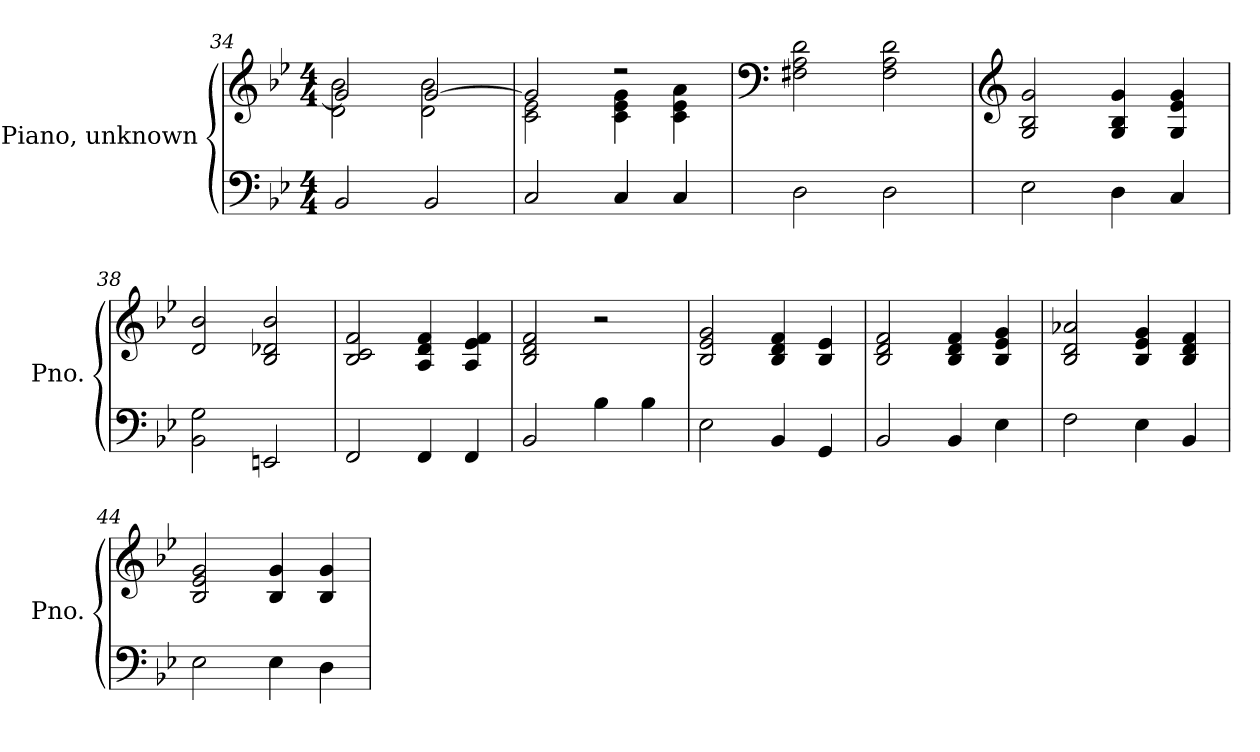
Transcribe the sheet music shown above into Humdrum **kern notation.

**kern	**kern
*part1	*part1
*staff2	*staff1
*I"Piano, unknown	*
*I'Pno.	*
*clefF4	*clefG2
*k[b-e-]	*k[b-e-]
*M4/4	*M4/4
=34	=34
*	*^
2BB-/	2g/]	2d\ 2b-\
2BB-/	[2g/	2d\ 2b-\
=35	=35	=35
2C/	2g/]	2c\ 2e-\
4C/	2r	4c\ 4e-\ 4g\
4C/	.	4c\ 4e-\ 4a\
*	*v	*v
=36	=36
*	*clefF4
2D\	2F#X\ 2A\ 2d\
2D\	2F#\ 2A\ 2d\
=37	=37
*	*clefG2
2E-\	2G/ 2B-/ 2g/
4D\	4G/ 4B-/ 4g/
4C/	4G/ 4e-/ 4g/
=38	=38
2BB-\ 2G\	2d/ 2b-/
2EEn/	2B-/ 2d-X/ 2b-/
=39	=39
2FF/	2B-/ 2c/ 2f/
4FF/	4A/ 4d/ 4f/
4FF/	4A/ 4e-/ 4f/
=40	=40
2BB-/	2B-/ 2d/ 2f/
4B-\	2r
4B-\	.
!!LO:LB:g=z
=41	=41
2E-\	2B-/ 2e-/ 2g/
4BB-/	4B-/ 4d/ 4f/
4GG/	4B-/ 4e-/
=42	=42
2BB-/	2B-/ 2d/ 2f/
4BB-/	4B-/ 4d/ 4f/
4E-\	4B-/ 4e-/ 4g/
=43	=43
2F\	2B-/ 2d/ 2a-X/
4E-\	4B-/ 4e-/ 4g/
4BB-/	4B-/ 4d/ 4f/
=44	=44
2E-\	2B-/ 2e-/ 2g/
4E-\	4B-/ 4g/
4D\	4B-/ 4g/
=	=
*-	*-
